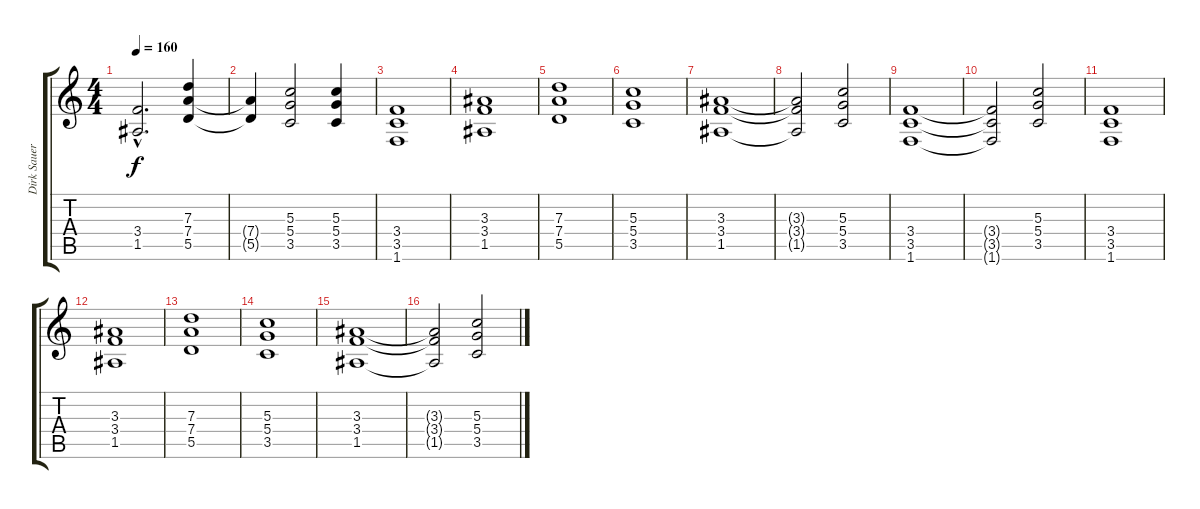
\track ("Dirk Sauer" "Dirk Sauer") {instrument distortionguitar}
\staff {score tabs}
\tuning (E4 B3 G3 D3 A2 E2) {hide}
\ts (4 4)
\tempo 160
\clef g2
\ks c
(3.4{hac} 1.5{hac}).2{d dy f} (7.3 7.4 5.5).4 |
(7.4{t} 5.5{t}).4 (5.3 5.4 3.5).2 (5.3 5.4 3.5).4 |
(3.4 3.5 1.6).1 |
(3.3 3.4 1.5).1 |
(7.3 7.4 5.5).1 |
(5.3 5.4 3.5).1 |
(3.3 3.4 1.5).1 |
(3.3{t} 3.4{t} 1.5{t}).2 (5.3 5.4 3.5).2 |
(3.4 3.5 1.6).1 |
(3.4{t} 3.5{t} 1.6{t}).2 (5.3 5.4 3.5).2 |
(3.4 3.5 1.6).1 |
(3.3 3.4 1.5).1 |
(7.3 7.4 5.5).1 |
(5.3 5.4 3.5).1 |
(3.3 3.4 1.5).1 |
(3.3{t} 3.4{t} 1.5{t}).2 (5.3 5.4 3.5).2
